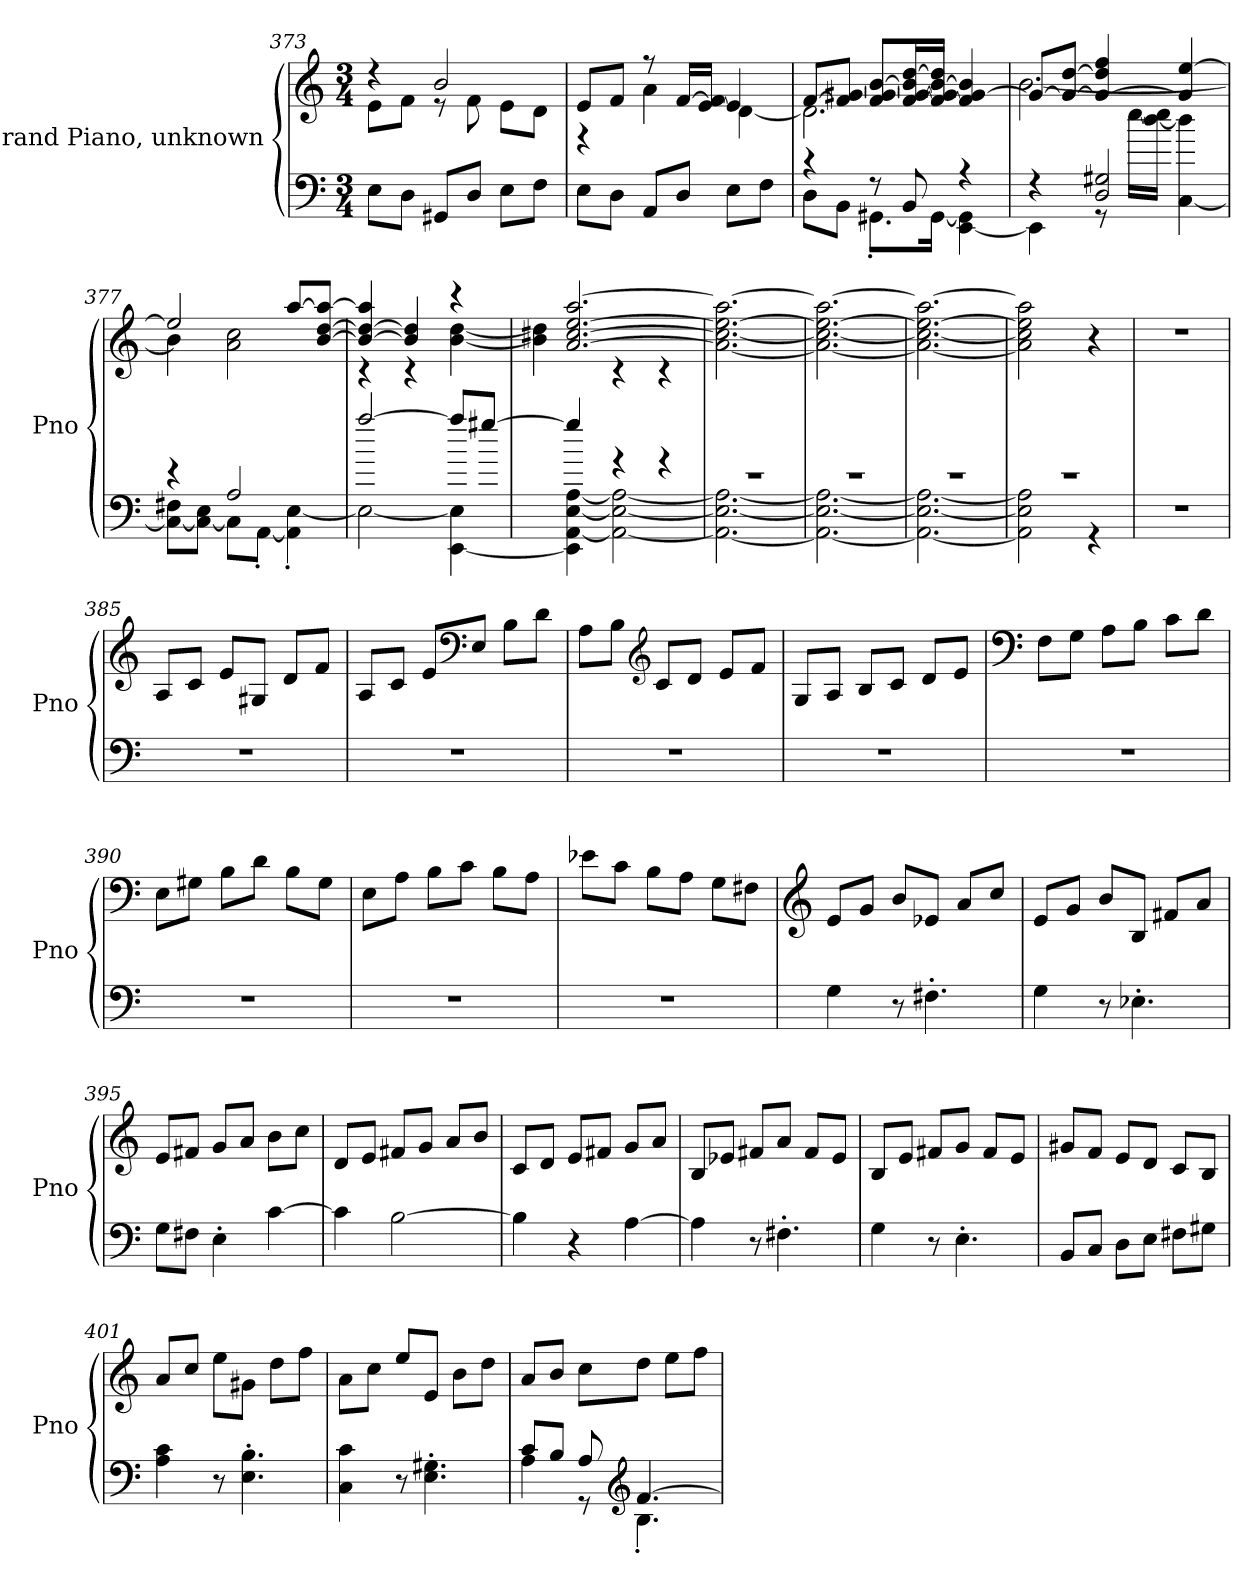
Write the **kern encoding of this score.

**kern	**kern
*part1	*part1
*staff2	*staff1
*I"Grand Piano, unknown	*
*I'Pno	*
*clefF4	*clefG2
*k[]	*k[]
*M3/4	*M3/4
=373	=373
*	*^
8E\L	4r	8e\L
8D\J	.	8f\J
8GG#X/L	2b/	8r
8D/J	.	8f\
8E\L	.	8e\L
8F\J	.	8d\J
!!LO:LB:g=z	!!
=374	=374	=374
8E\L	8e/L	4r
8D\J	8f/J	.
8AA/L	8r	4a\
8D/J	[16f/LL	.
.	[16e/ 16f/]JJ	.
8E\L	4e/]	[4d\
8F\J	.	.
=375	=375	=375
*^	*	*
4r	8D\L	[8f/L	2.d\]
.	8BB\J	8f/_ [8g#X/J	.
8r	8.GG#X'\L	8f/_ 8g#/_ [8b/L	.
8BB/	.	16f/_ 16g#/_ 16b/] [16dd/L	.
.	[16GG#\Jk	16f/_ 16g#/] [16b/ 16dd/]JJ	.
4r	[4EE\ 4GG#\]	4f/] [4g#/ 4b/]	.
=376	=376	=376	=376
4r	4EE\]	8g#/L_	[2.b\
.	.	8g#/_ [8dd/J	.
2D/ 2G#X/	8r	4g#/_ 4dd/] 4ff/	.
.	[16ee\LL	.	.
.	[16dd\ 16ee\]JJ	.	.
.	[4C\ 4dd\]	4g#/] [4ee/	.
=377	=377	=377	=377
4r	8C\_ 8F#X\L	2ee/]	4b\]
.	8C\_ 8E\J	.	.
2A/	8C\L]	.	2a\ 2cc\
.	[8AA'\J	.	.
.	4AA\]' [4E\'	[8aa/L	.
.	.	[8b/ [8dd/ 8aa/_J	.
!!LO:PB:g=z	!!
=378	=378	=378	=378
[2aa/	2E\_	4b/_ 4dd/_ 4aa/]	4r
.	.	4b/] 4dd/]	4r
8aa/L]	[4EE\ 4E\]	4r	[4b\ [4dd\
[8gg#X/J	.	.	.
=379	=379	=379	=379
4gg#/]	4EE\] [4AA\ [4E\ [4A\	[2.a/ [2.cc#X/ [2.ee/ [2.aa/	4b\] 4dd\]
4r	2AA\_ 2E\_ 2A\_	.	4r
4r	.	.	4r
*	*	*v	*v
=380	=380	=380
2.r	2.AA\_ 2.E\_ 2.A\_	2.a\_ 2.cc#\_ 2.ee\_ 2.aa\_
=381	=381	=381
2.r	2.AA\_ 2.E\_ 2.A\_	2.a\_ 2.cc#\_ 2.ee\_ 2.aa\_
=382	=382	=382
2.r	2.AA\_ 2.E\_ 2.A\_	2.a\_ 2.cc#\_ 2.ee\_ 2.aa\_
=383	=383	=383
2.r	2AA\] 2E\] 2A\]	2a\] 2cc#\] 2ee\] 2aa\]
.	4r	4r
*v	*v	*
=384	=384
2.r	2.r
=385	=385
2.r	8A/L
.	8c/J
.	8e/L
.	8G#X/J
.	8d/L
.	8f/J
=386	=386
2.r	8A/L
.	8c/J
.	8e/L
*	*clefF4
.	8E/J
.	8B\L
.	8d\J
!!LO:LB:g=z
=387	=387
2.r	8A\L
.	8B\J
*	*clefG2
.	8c/L
.	8d/J
.	8e/L
.	8f/J
=388	=388
2.r	8G/L
.	8A/J
.	8B/L
.	8c/J
.	8d/L
.	8e/J
=389	=389
*	*clefF4
2.r	8F\L
.	8G\J
.	8A\L
.	8B\J
.	8c\L
.	8d\J
=390	=390
2.r	8E\L
.	8G#X\J
.	8B\L
.	8d\J
.	8B\L
.	8G#\J
=391	=391
2.r	8E\L
.	8A\J
.	8B\L
.	8c\J
.	8B\L
.	8A\J
=392	=392
2.r	8e-X\L
.	8c\J
.	8B\L
.	8A\J
.	8G\L
.	8F#X\J
!!LO:LB:g=z
=393	=393
*	*clefG2
4G\	8e/L
.	8g/J
8r	8b/L
4.F#X'\	8e-X/J
.	8a/L
.	8cc/J
=394	=394
4G\	8e/L
.	8g/J
8r	8b/L
4.E-X'\	8B/J
.	8f#X/L
.	8a/J
=395	=395
8G\L	8e/L
8F#X\J	8f#X/J
4E'\	8g/L
.	8a/J
[4c\	8b\L
.	8cc\J
=396	=396
4c\]	8d/L
.	8e/J
[2B\	8f#X/L
.	8g/J
.	8a/L
.	8b/J
=397	=397
4B\]	8c/L
.	8d/J
4r	8e/L
.	8f#X/J
[4A\	8g/L
.	8a/J
=398	=398
4A\]	8B/L
.	8e-X/J
8r	8f#X/L
4.F#X'\	8a/J
.	8f#/L
.	8e-/J
!!LO:LB:g=z
=399	=399
4G\	8B/L
.	8e/J
8r	8f#X/L
4.E'\	8g/J
.	8f#/L
.	8e/J
=400	=400
8BB/L	8g#X/L
8C/J	8f/J
8D\L	8e/L
8E\J	8d/J
8F#X\L	8c/L
8G#X\J	8B/J
=401	=401
4A\ 4c\	8a/L
.	8cc/J
8r	8ee\L
4.E\' 4.B\'	8g#X\J
.	8dd\L
.	8ff\J
=402	=402
4C\ 4c\	8a\L
.	8cc\J
8r	8ee/L
4.E\' 4.G#X\'	8e/J
.	8b\L
.	8dd\J
=403	=403
*^	*
8c/L	4A\	8a/L
8B/J	.	8b/J
8A/	8r	8cc\L
*clefG2	*	*
[4.f/	4.B'\	8dd\J
.	.	8ee\L
.	.	8ff\J
*v	*v	*
=	=
*-	*-
